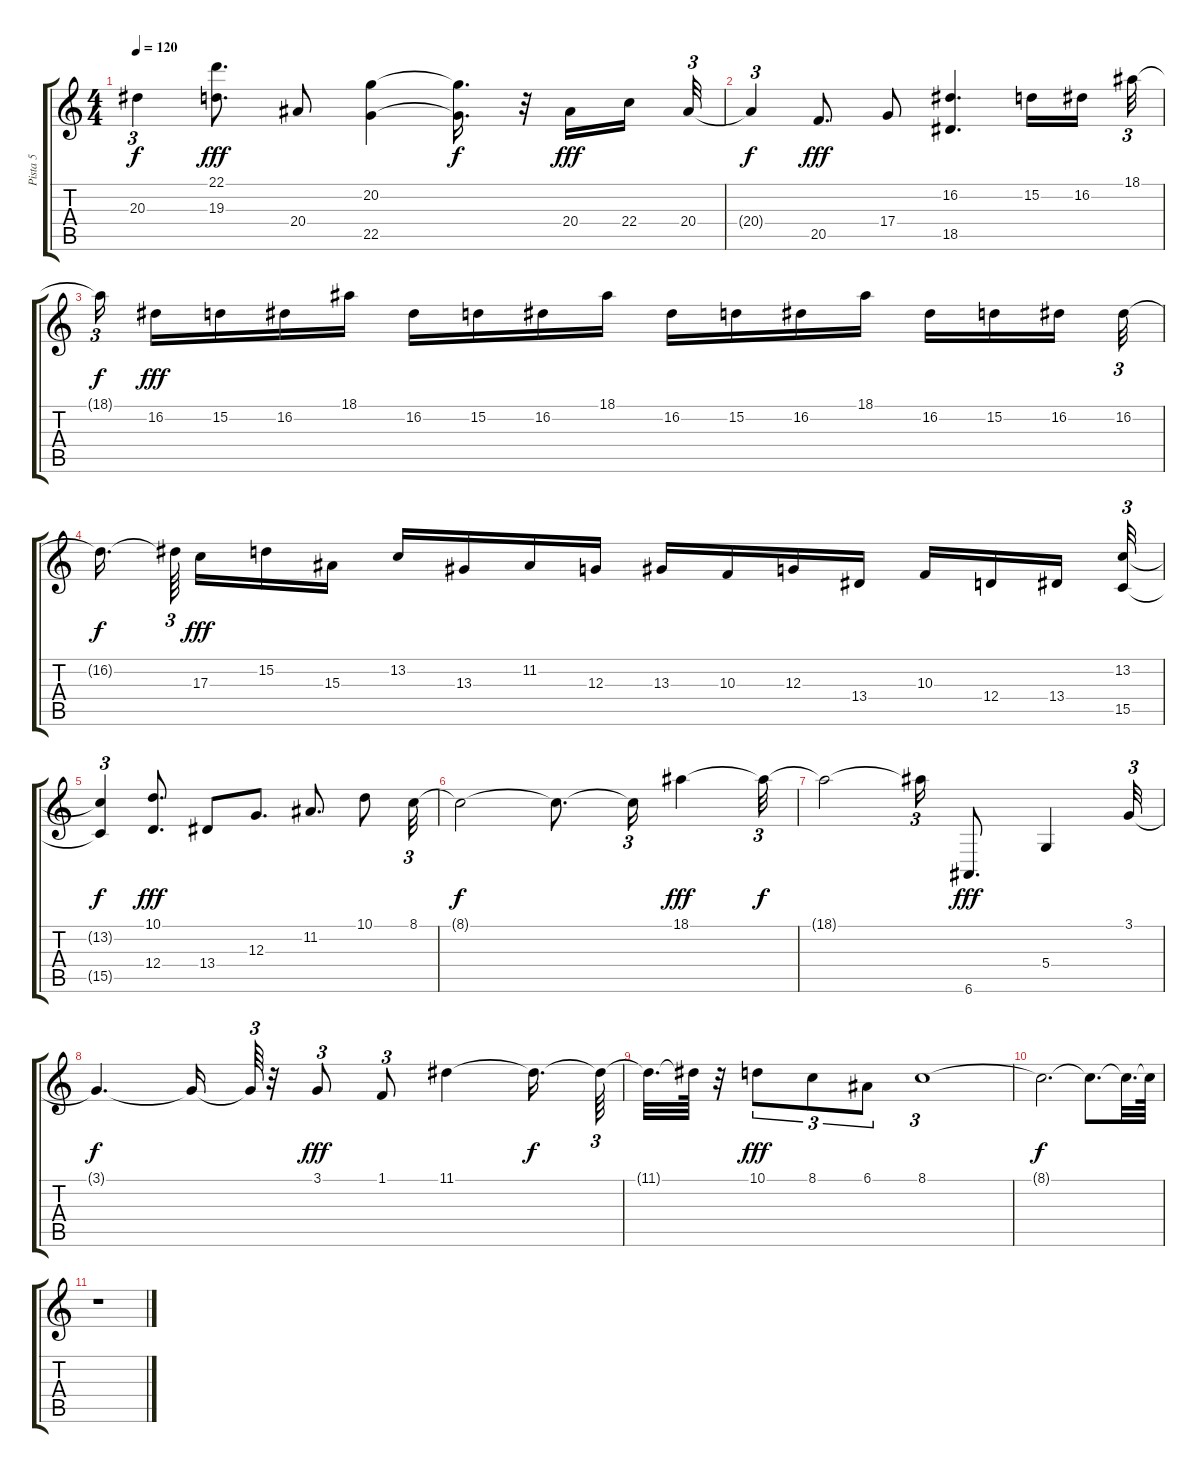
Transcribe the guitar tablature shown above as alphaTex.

\track ("Pista 5" "Pista 5") {instrument lead8bassandlead}
\staff {score tabs}
\tuning (E4 B3 G3 D3 A2 E2) {hide}
\ts (4 4)
\tempo 120
\clef g2
\ks c
20.3{t}.4{tu (3 2) dy f} (22.1 19.3).8{d dy fff volume 13} 20.4.8{volume 13} (20.2 22.5).4{volume 13} (20.2{t} 22.5{t}).16{d dy f} r.32 20.4.16{dy fff volume 12} 22.4.16{volume 12 beam splitsecondary} 20.4.32{tu (3 2)} |
20.4{t}.4{tu (3 2) dy f} 20.5.8{d dy fff volume 12} 17.4.8{volume 12} (16.2 18.5).4{d volume 11} 15.2.16{volume 11} 16.2.16{beam splitsecondary} 18.1.32{tu (3 2) volume 11} |
18.1{t}.16{tu (3 2) dy f beam splitsecondary} 16.2.16{dy fff} 15.2.16{volume 10} 16.2.16{volume 10} 18.1.16 16.2.16{volume 10} 15.2.16{volume 10} 16.2.16 18.1.16{volume 10} 16.2.16{volume 10} 15.2.16 16.2.16{volume 10} 18.1.16{volume 10} 16.2.16 15.2.16{volume 10} 16.2.16{volume 9 beam splitsecondary} 16.2.32{tu (3 2)} |
16.2{t}.16{d dy f beam splitsecondary} 16.2{t}.64{tu (3 2) beam splitsecondary} 17.3.16{dy fff volume 9} 15.2.16 15.3.16{volume 9} 13.2.16{volume 9} 13.3.16 11.2.16{volume 9} 12.3.16{volume 9} 13.3.16 10.3.16{volume 8} 12.3.16{volume 8} 13.4.16 10.3.16{volume 8} 12.4.16{volume 8} 13.4.16{beam splitsecondary} (13.2 15.5).32{tu (3 2) volume 8} |
(13.2{t} 15.5{t}).4{tu (3 2) dy f} (10.1 12.4).8{d dy fff volume 8} 13.4.8{volume 8} 12.3.8{d volume 7} 11.2.8{d volume 7} 10.1.8{volume 7} 8.1.32{tu (3 2) volume 7} |
8.1{t}.2{dy f} 8.1{t}.8{d} 8.1{t}.16{tu (3 2)} 18.1.4{dy fff volume 6} 18.1{t}.32{tu (3 2) dy f} |
18.1{t}.2 18.1{t}.16{tu (3 2)} 6.6.8{d dy fff volume 5} 5.4.4{volume 4} 3.1.32{tu (3 2) volume 4} |
3.1{t}.4{d dy f} 3.1{t}.16 3.1{t}.64{tu (3 2)} r.32 3.1.8{tu (3 2) dy fff volume 3} 1.1.8{tu (3 2) volume 3} 11.1.4{volume 3} 11.1{t}.16{d dy f} 11.1{t}.64{tu (3 2)} |
11.1{t}.32{d} 11.1{t}.64 r.32 10.1.8{tu (3 2) dy fff volume 3} 8.1.8{tu (3 2) volume 2} 6.1.8{tu (3 2) volume 2} 8.1.1{tu (3 2) volume 2} |
8.1{t}.2{d dy f} 8.1{t}.8{d} 8.1{t}.32{d} 8.1{t}.64 |
r.1
